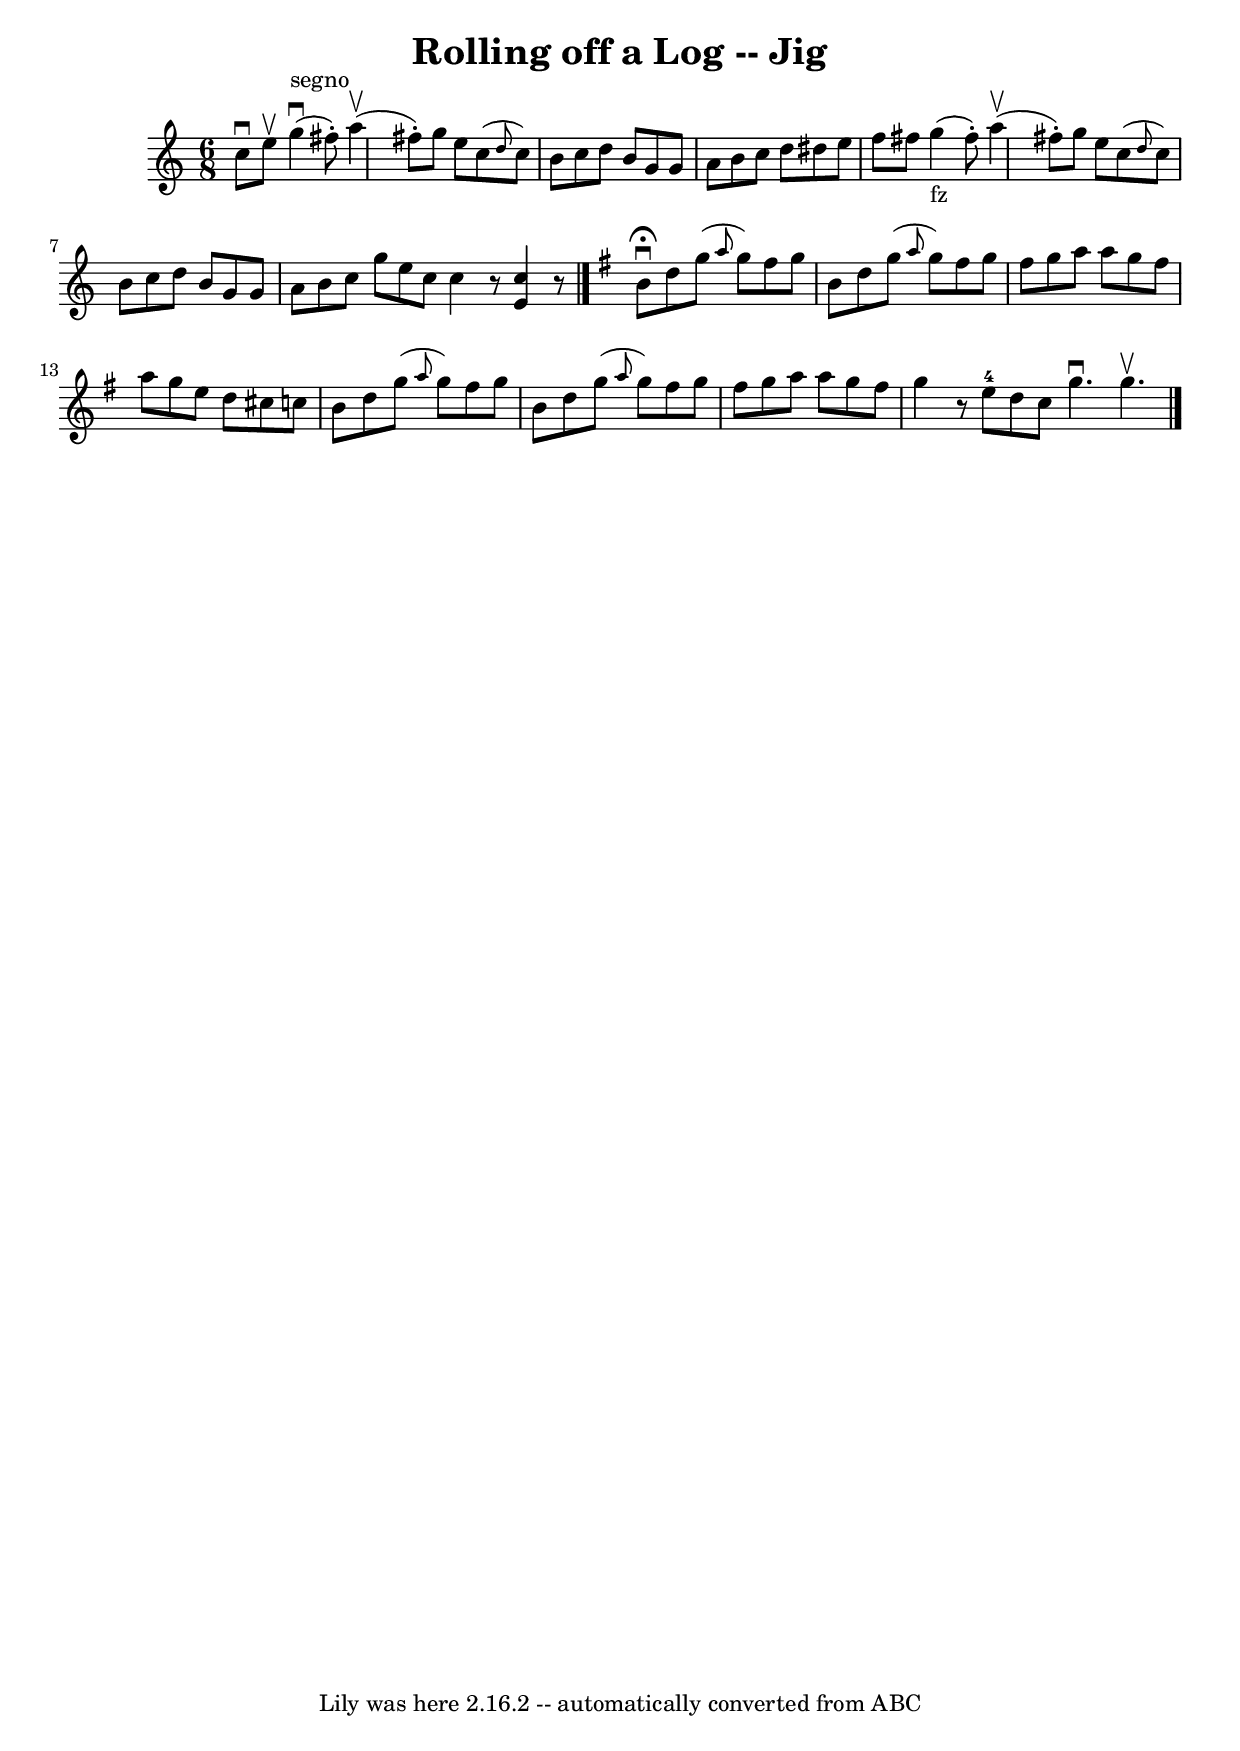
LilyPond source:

\version "2.7.40"
\include "Mammoth.ily"
\header {
	%% book = "Ryan's Mammoth Collection"
	crossRefNumber = "1"
	footnotes = ""
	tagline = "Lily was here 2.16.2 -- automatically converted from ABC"
	title = "Rolling off a Log -- Jig"
}
voicedefault =  {
\set Score.defaultBarType = "empty"

\time 6/8 \key c \major c''8^\downbow e''8^\upbow |
 g''4 
^"segno"^\downbow(fis''8 -.) a''4^\upbow(fis''8 -.) |
   
g''8 e''8 c''8 (\grace { d''8  } c''8) b'8 c''8  |
   
d''8 b'8 g'8 g'8 a'8 b'8  |
 c''8 d''8 dis''8    
e''8 f''8 fis''8  |
 g''4_"fz"(fis''8 -.) a''4 
^\upbow(fis''8 -.) |
 g''8 e''8 c''8 (\grace { d''8  }   
c''8) b'8 c''8  |
 d''8 b'8 g'8 g'8 a'8 b'8  
|
 c''8 g''8 e''8 c''8  \bar ":|" c''4    r8 << e'4    
c''4   >>   r8 \bar "|."   \key g \major b'8^\fermata^\downbow d''8    
g''8 (\grace { a''8  } g''8) fis''8 g''8  |
 b'8 d''8  
 g''8 (\grace { a''8  } g''8) fis''8 g''8  |
 fis''8    
g''8 a''8 a''8 g''8 fis''8  |
 a''8 g''8 e''8 d''8 
 cis''8 c''!8  |
 b'8 d''8 g''8 (\grace { a''8  }   
g''8) fis''8 g''8  |
 b'8 d''8 g''8 (\grace { a''8  } 
 g''8) fis''8 g''8  |
 fis''8 g''8 a''8 a''8 g''8  
 fis''8  |
 g''4    r8 e''8-4 d''8 c''8  \bar ":|" g''4. 
^\downbow g''4.^\upbow     \bar "|."   
}

\score{
    <<

	\context Staff="default"
	{
	    \voicedefault 
	}

    >>
	\layout {
	}
	\midi {}
}
